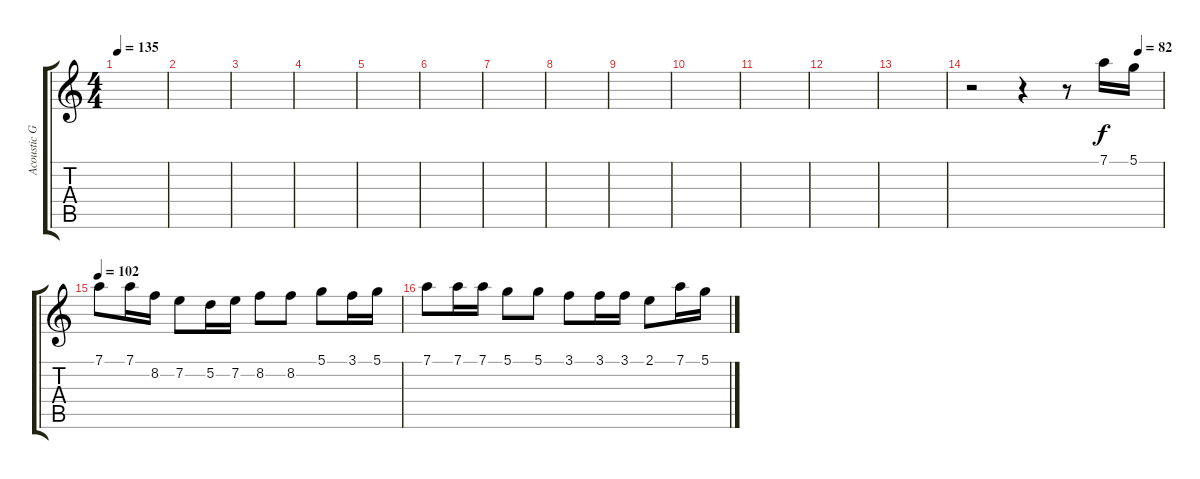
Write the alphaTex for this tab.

\track ("Acoustic Guitar" "Acoustic G") {instrument acousticguitarsteel}
\staff {score tabs}
\tuning (D4 A3 F3 C3 G2 D2) {hide}
\ts (4 4)
\tempo 135
\clef g2
\ks c
|
|
|
|
|
|
|
|
|
|
|
|
|
\tempo (82 0.875)
r.2 r.4 r.8 7.1.16 5.1.16 |
\tempo 102
7.1.8 7.1.16 8.2.16 7.2.8 5.2.16 7.2.16 8.2.8 8.2.8 5.1.8 3.1.16 5.1.16 |
7.1.8 7.1.16 7.1.16 5.1.8 5.1.8 3.1.8 3.1.16 3.1.16 2.1.8 7.1.16 5.1.16
